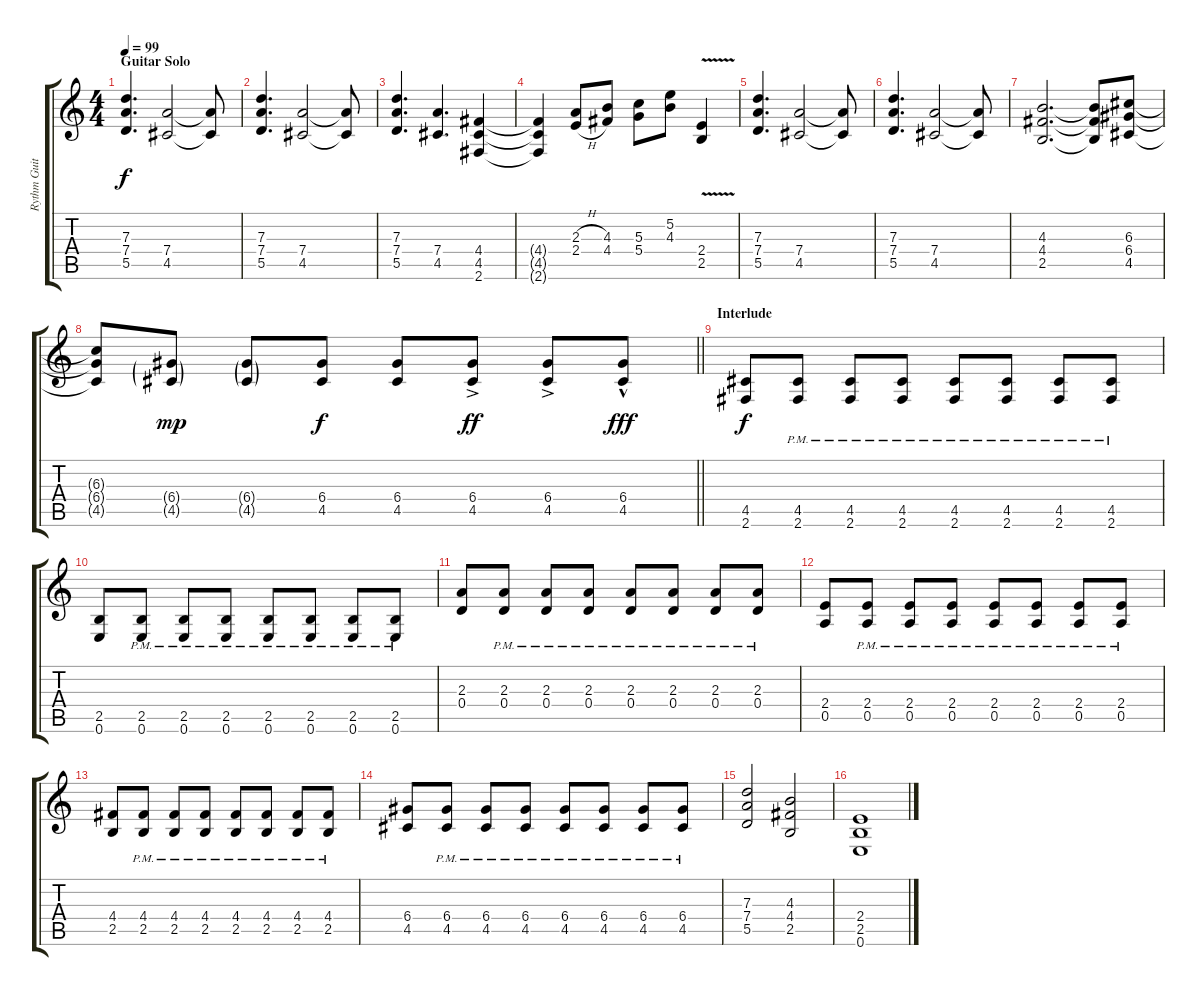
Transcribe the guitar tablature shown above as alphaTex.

\track ("Rythm Guitar" "Rythm Guit") {instrument distortionguitar}
\staff {score tabs}
\tuning (E4 B3 G3 D3 A2 E2) {hide}
\ts (4 4)
\section ("" "Guitar Solo")
\tempo 99
\clef g2
\ks c
(7.3 7.4 5.5).4{d dy f} (7.4 4.5).2 (7.4{t} 4.5{t}).8 |
(7.3 7.4 5.5).4{d} (7.4 4.5).2 (7.4{t} 4.5{t}).8 |
(7.3 7.4 5.5).4{d} (7.4 4.5).4{d} (4.4 4.5 2.6).4 |
(4.4{t} 4.5{t} 2.6{t}).4 (2.3{h} 2.4{h}).8 (4.3 4.4).8 (5.3 5.4).8 (5.2 4.3).8 (2.4{v} 2.5{v}).4 |
(7.3 7.4 5.5).4{d} (7.4 4.5).2 (7.4{t} 4.5{t}).8 |
(7.3 7.4 5.5).4{d} (7.4 4.5).2 (7.4{t} 4.5{t}).8 |
(4.3 4.4 2.5).2{d} (4.3{t} 4.4{t} 2.5{t}).8 (6.3 6.4 4.5).8 |
\barLineRight lightlight
(6.3{t} 6.4{t} 4.5{t}).8 (6.4{g} 4.5{g}).8{dy mp} (6.4{g} 4.5{g}).8 (6.4 4.5).8{dy f} (6.4 4.5).8 (6.4{ac} 4.5{ac}).8{dy ff} (6.4{ac} 4.5{ac}).8 (6.4{hac} 4.5{hac}).8{dy fff} |
\section ("" "Interlude")
(4.5 2.6).8{dy f} (4.5{pm} 2.6{pm}).8 (4.5{pm} 2.6{pm}).8 (4.5{pm} 2.6{pm}).8 (4.5{pm} 2.6{pm}).8 (4.5{pm} 2.6{pm}).8 (4.5{pm} 2.6{pm}).8 (4.5{pm} 2.6{pm}).8 |
(2.5 0.6).8 (2.5{pm} 0.6{pm}).8 (2.5{pm} 0.6{pm}).8 (2.5{pm} 0.6{pm}).8 (2.5{pm} 0.6{pm}).8 (2.5{pm} 0.6{pm}).8 (2.5{pm} 0.6{pm}).8 (2.5{pm} 0.6{pm}).8 |
(2.3 0.4).8 (2.3{pm} 0.4{pm}).8 (2.3{pm} 0.4{pm}).8 (2.3{pm} 0.4{pm}).8 (2.3{pm} 0.4{pm}).8 (2.3{pm} 0.4{pm}).8 (2.3{pm} 0.4{pm}).8 (2.3{pm} 0.4{pm}).8 |
(2.4 0.5).8 (2.4{pm} 0.5{pm}).8 (2.4{pm} 0.5{pm}).8 (2.4{pm} 0.5{pm}).8 (2.4{pm} 0.5{pm}).8 (2.4{pm} 0.5{pm}).8 (2.4{pm} 0.5{pm}).8 (2.4{pm} 0.5{pm}).8 |
(4.4 2.5).8 (4.4{pm} 2.5{pm}).8 (4.4{pm} 2.5{pm}).8 (4.4{pm} 2.5{pm}).8 (4.4{pm} 2.5{pm}).8 (4.4{pm} 2.5{pm}).8 (4.4{pm} 2.5{pm}).8 (4.4{pm} 2.5{pm}).8 |
(6.4 4.5).8 (6.4{pm} 4.5{pm}).8 (6.4{pm} 4.5{pm}).8 (6.4{pm} 4.5{pm}).8 (6.4{pm} 4.5{pm}).8 (6.4{pm} 4.5{pm}).8 (6.4{pm} 4.5{pm}).8 (6.4{pm} 4.5{pm}).8 |
(7.3 7.4 5.5).2 (4.3 4.4 2.5).2 |
(2.4 2.5 0.6).1
